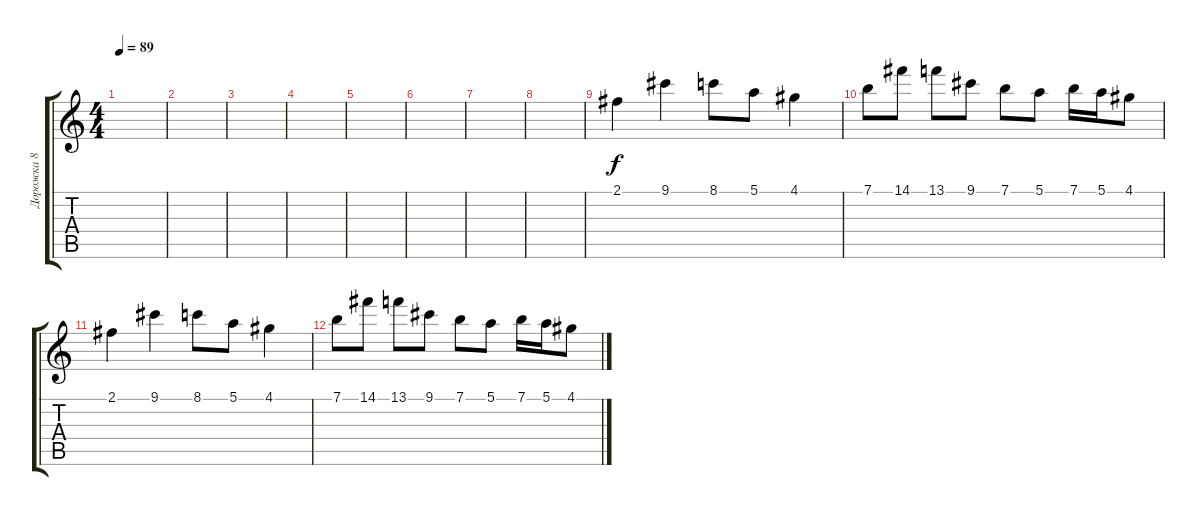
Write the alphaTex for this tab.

\track ("Дорожка 8" "Дорожка 8") {instrument piccolo}
\staff {score tabs}
\tuning (E5 B4 G4 D4 A3 E3) {hide}
\ts (4 4)
\tempo 89
\clef g2
\ks c
|
|
|
|
|
|
|
|
2.1.4 9.1.4 8.1.8 5.1.8 4.1.4 |
7.1.8 14.1.8 13.1.8 9.1.8 7.1.8 5.1.8 7.1.16 5.1.16 4.1.8 |
2.1.4 9.1.4 8.1.8 5.1.8 4.1.4 |
7.1.8 14.1.8 13.1.8 9.1.8 7.1.8 5.1.8 7.1.16 5.1.16 4.1.8
